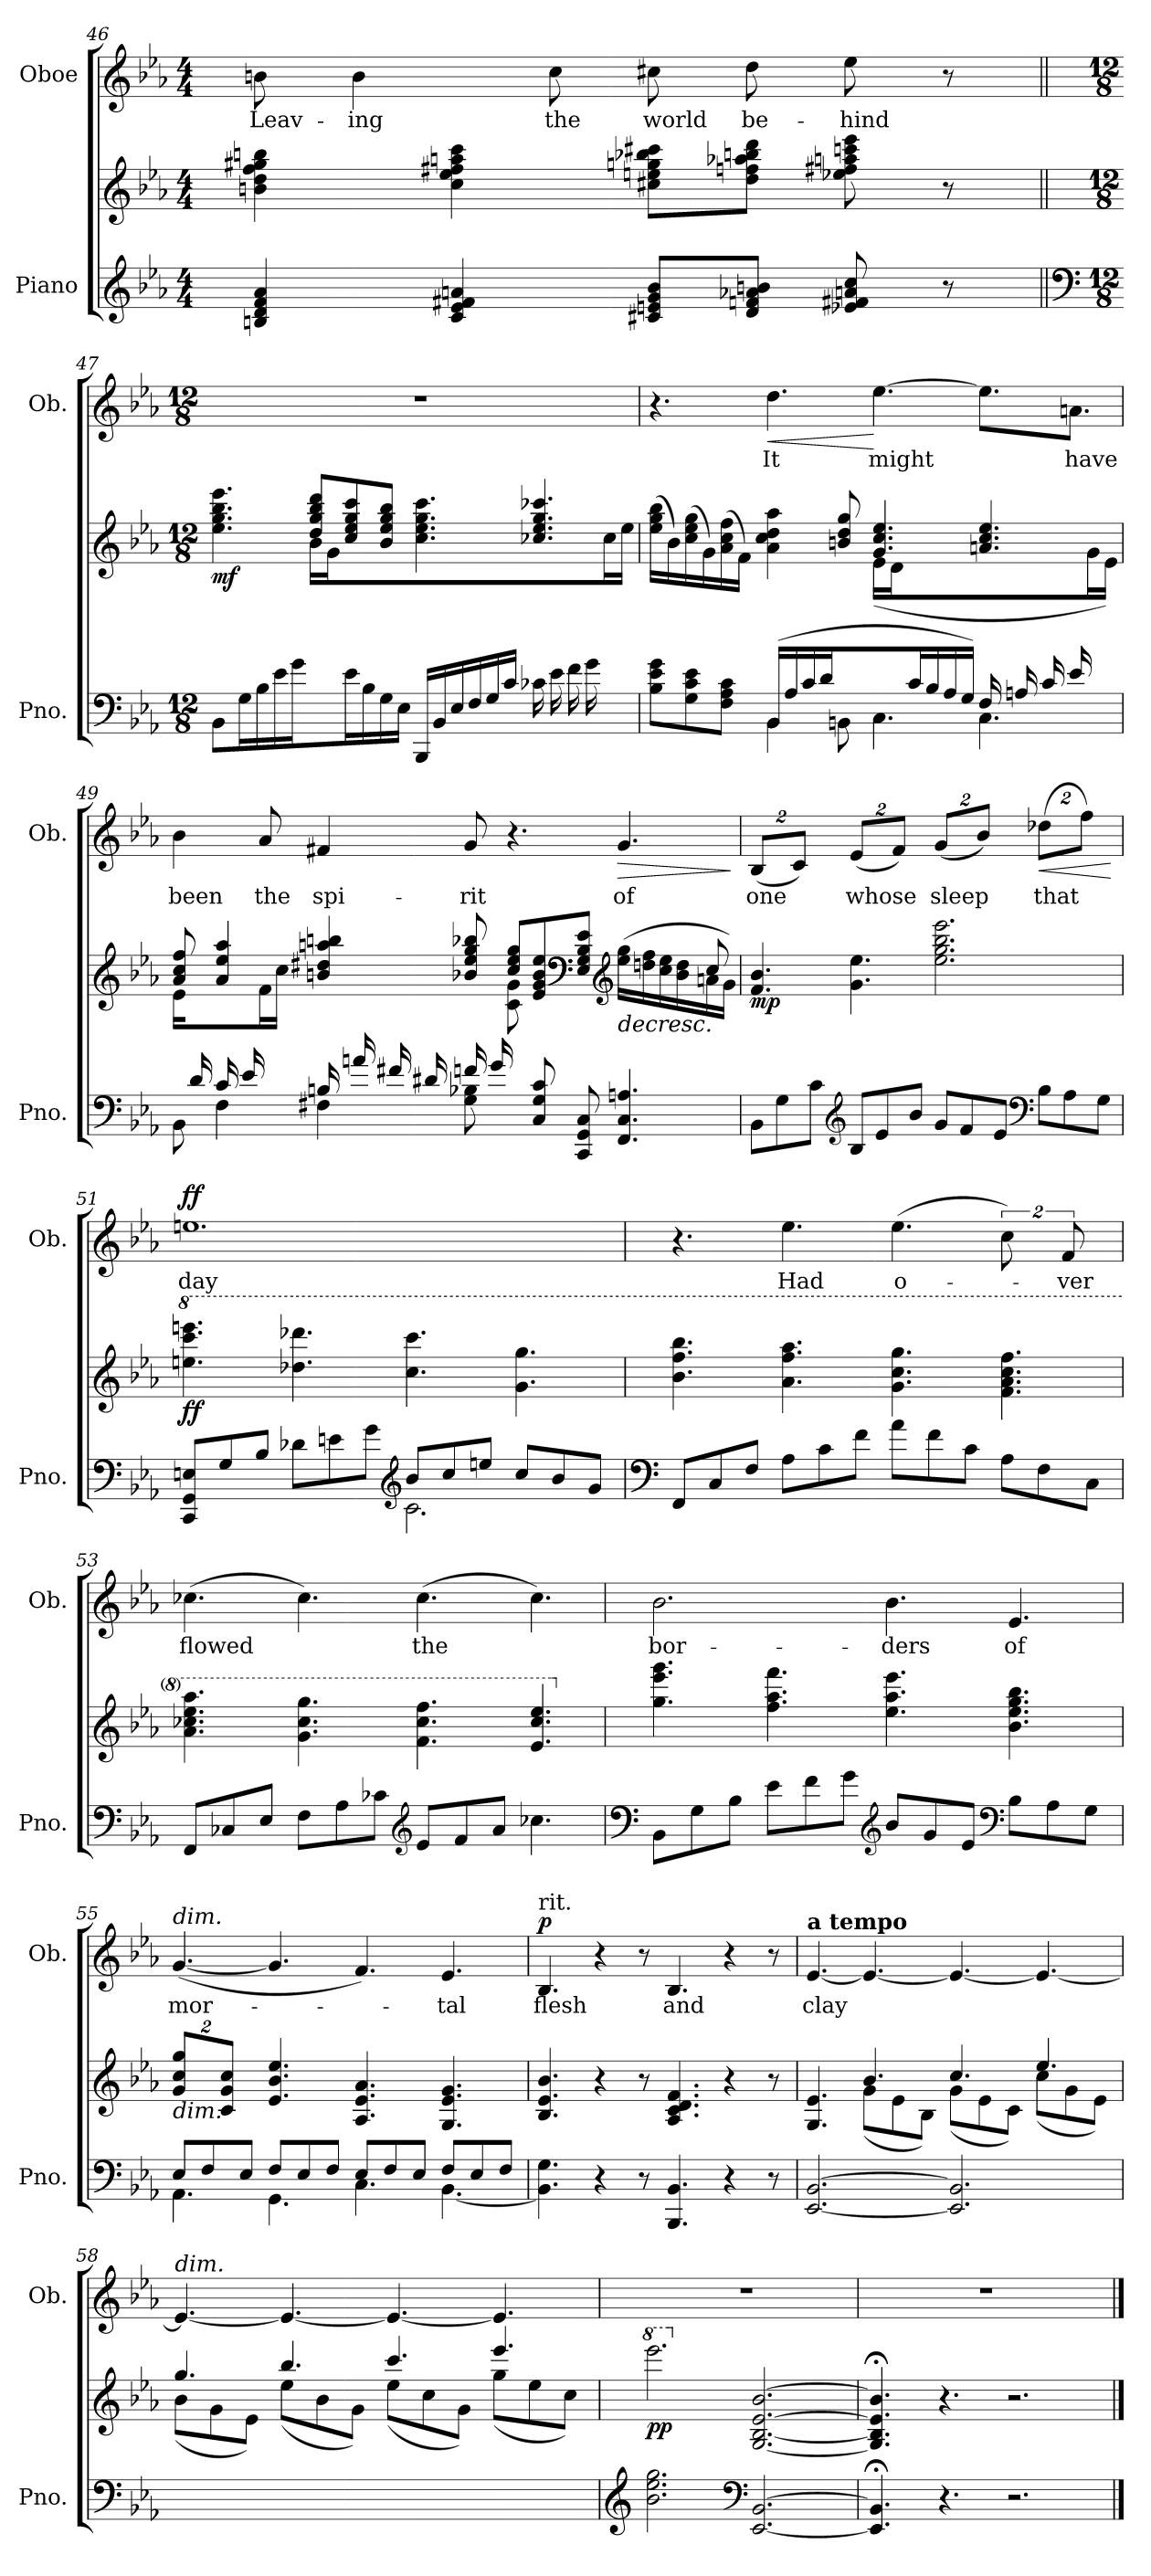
**kern	**kern	**dynam	**kern	**text	**dynam
*part2	*part2	*part2	*part1	*part1	*part1
*staff3	*staff2	*staff2/3	*staff1	*staff1	*staff1
*I"Piano	*	*	*I"Oboe	*	*
*I'Pno.	*	*	*I'Ob.	*	*
!!LO:PB:g=z
*clefG2	*clefG2	*	*clefG2	*	*
*k[b-e-a-]	*k[b-e-a-]	*	*k[b-e-a-]	*	*
*M4/4	*M4/4	*	*M4/4	*	*
=46	=46	=46	=46	=46	=46
!	!	!	!	!LO:LY:b	!
4Bn/ 4d/ 4f/ 4a-/	4bn\ 4dd\ 4ff\ 4gg#X\ 4bbn\	.	8bn\	Leav-	.
!	!	!	!	!LO:LY:b	!
.	.	.	4b\	-ing	.
4c/ 4e-/ 4f#X/ 4an/	4cc\ 4ee-\ 4ff#X\ 4aan\ 4ccc\	.	.	.	.
!	!	!	!	!LO:LY:b	!
.	.	.	8cc\	the	.
!	!	!	!	!LO:LY:b	!
8c#X/ 8en/ 8g/ 8b-/L	8cc#X\ 8een\ 8ggn\ 8bb-X\ 8ccc#X\L	.	8cc#X\	world	.
!	!	!	!	!LO:LY:b	!
8d/ 8fn/ 8a-X/ 8bn/J	8dd\ 8ffn\ 8aa-X\ 8bbn\ 8ddd\J	.	8dd\	be-	.
!	!	!	!	!LO:LY:b	!
8e-X/ 8f#X/ 8an/ 8cc/	8ee-X\ 8ff#X\ 8aan\ 8cccn\ 8eee-\	.	8ee-\	-hind	.
8r	8r	.	8r	.	.
!!LO:LB:g=z
=47||	=47||	=47||	=47||	=47||	=47||
*clefF4	*	*	*	*	*
*M12/8	*M12/8	*	*M12/8	*	*
*	*^	*	*	*	*
!	!	!	!LO:DY:b	!	!	!
8BB-\L	4.ee-\ 4.gg\ 4.bb-\ 4.eee-\	4.ryy	mf	1.r	.	.
16G\L	.	.	.	.	.	.
16B-\	.	.	.	.	.	.
16e-\	.	.	.	.	.	.
16g\JJ	.	.	.	.	.	.
8ryy	8dd/ 8gg/ 8bb-/ 8ddd/L	16b-\LL	.	.	.	.
.	.	16g\	.	.	.	.
16e-/	8cc/ 8ee-/ 8gg/ 8ccc/	2..ryy	.	.	.	.
16B-/	.	.	.	.	.	.
16G/	8b-/ 8ee-/ 8gg/ 8bb-/J	.	.	.	.	.
16E-/JJ	.	.	.	.	.	.
16BBB-/LL	4.cc\ 4.ee-\ 4.gg\ 4.ccc\	.	.	.	.	.
16BB-/	.	.	.	.	.	.
16E-/	.	.	.	.	.	.
16F/	.	.	.	.	.	.
16G/	.	.	.	.	.	.
16c/JJ	.	.	.	.	.	.
(16c-X\LL	4.cc-X/ 4.ee-/ 4.gg/ 4.ccc-X/	.	.	.	.	.
16e-\	.	.	.	.	.	.
16f\	.	.	.	.	.	.
16g\	.	.	.	.	.	.
8ryy	.	16cc-\	.	.	.	.
.	.	16ee-\JJ)	.	.	.	.
!!LO:LB:g=z
=48	=48	=48	=48	=48	=48	=48
*^	*	*	*	*	*	*
8B-\ 8e-\ 8g\L	4.ryy	(16ee-\ 16gg\ 16bb-\LL	8ryy	.	4.r	.	.
.	.	16b-\)	.	.	.	.	.
*	*	*v	*v	*	*	*	*
8G\ 8c\ 8e-\	.	(16cc\ 16ee-\ 16gg\	.	.	.	.
.	.	16g\)	.	.	.	.
8F\ 8A-\ 8c\J	.	(16a-\ 16cc\ 16ff\	.	.	.	.
.	.	16f\JJ)	.	.	.	.
!	!	!	!	!	!LO:LY:b	!LO:HP:b
(<16BB-/LL	4BB-\	4a-\ 4cc\ 4dd\ 4aa-\	.	4.dd\	It	<
16A-/	.	.	.	.	.	.
16c/	.	.	.	.	.	.
16d/	.	.	.	.	.	.
*	*	*^	*	*	*	*
4ryy	8BBn\	8bn/ 8dd/ 8gg/	16g\	.	.	.	.
.	.	.	16f\JJ)	.	.	.	.
!	!	!	!	!	!	!LO:LY:b	!
.	4.C\	4.g/ 4.cc/ 4.ee-/	(<16e-\LL	.	[4.ee-\	might	[
.	.	.	16d\	.	.	.	.
16c/	.	.	2ryy	.	.	.	.
16B-/	.	.	.	.	.	.	.
16A-/	.	.	.	.	.	.	.
16G/JJ)	.	.	.	.	.	.	.
(16F/LL	4.C\	4.an/ 4.cc/ 4.ee-/	.	.	8.ee-\L]	.	.
16An/	.	.	.	.	.	.	.
16c/	.	.	.	.	.	.	.
!	!	!	!	!	!	!LO:LY:b	!
16e-/	.	.	.	.	8.an\J	have	.
8ryy	.	.	16g\	.	.	.	.
.	.	.	16e-\JJ)	.	.	.	.
!!LO:PB:g=z
=49	=49	=49	=49	=49	=49	=49	=49
*	*	*	*^	*	*	*	*
!	!	!	!	!	!	!	!LO:LY:b	!
16ryy	8BB-\	8a-/ 8cc/ 8ff/	4.ryy	16e-\LL	.	4b-\	been	.
16d/	.	.	.	8.ryy	.	.	.	.
16c/	4F\	4a-/ 4ee-/ 4aa-/	.	.	.	.	.	.
16e-/	.	.	.	.	.	.	.	.
!	!	!	!	!	!	!	!LO:LY:b	!
8ryy	.	.	.	16f\	.	8a-/	the	.
.	.	.	.	16cc\JJ	.	.	.	.
!	!	!	!	!	!	!	!LO:LY:b	!
16Bn/LL	4F#X\	4bn/ 4dd#X/ 4aan/ 4bbn/	16ryy@	4.ryy	.	4f#X/	spi-	.
16an/	.	.	16ryy@	.	.	.	.	.
16f#X/	.	.	16ryy@	.	.	.	.	.
16d#X/	.	.	16ryy@	.	.	.	.	.
!	!	!	!	!	!	!	!LO:LY:b	!
16fn/	8G\ 8B-X\	8b-X/ 8ee-/ 8gg/ 8bb-X/	16ryy@	.	.	8g/	-rit	.
16g/JJ	.	.	16ryy@	.	.	.	.	.
8ryy	2.ryy	8cc/ 8ee-/ 8gg/L	8ryy@	8c\ 8g\L	.	4.r	.	.
8C/ 8G/ 8c/	.	8e-/ 8g/ 8b-/ 8ee-/	8ryy@	2ryy	.	.	.	.
*	*	*clefF4	*	*	*	*	*	*
8CC/ 8GG/ 8C/J	.	8E-/ 8G/ 8B-/ 8e-/J	8ryy@	.	.	.	.	.
*	*	*clefG2	*	*	*	*	*	*
!	!	!	!	!	!LO:HP:b	!	!LO:LY:b	!LO:HP:b
4.FF/ 4.C/ 4.An/	.	(16ee-\ 16gg\LL	16ryy@	.	>	4.g/	of	>
.	.	16ddn\ 16ff\	16ryy@	.	.	.	.	.
.	.	16cc\ 16ee-\	16ryy@	.	.	.	.	.
.	.	16b-\ 16dd\	16ryy@	.	.	.	.	.
.	.	16an\	8cc/	8ryy	.	.	.	.
.	.	16g\JJ)	.	.	.	.	.	.
*v	*v	*	*	*	*	*	*	*
*	*v	*v	*v	*	*	*	*
.	.	.	.	.	]
!!LO:LB:g=z
=50	=50	=50	=50	=50	=50
*	*	*	*Xbrackettup	*	*
!	!	!LO:DY:b	!	!LO:LY:b	!
8BB-\L	4.f/ 4.b-/	mp	(16%3B-/L	one	.
8G\	.	.	.	.	.
.	.	.	16%3c/J)	.	.
8c\J	.	.	.	.	.
*clefG2	*	*	*	*	*
!	!	!	!	!LO:LY:b	!
8B-/L	4.g\ 4.ee-\	.	(16%3e-/L	whose	.
8e-/	.	.	.	.	.
.	.	.	16%3f/J)	.	.
8b-/J	.	.	.	.	.
!	!	!	!	!LO:LY:b	!
8g/L	2.ee-\ 2.gg\ 2.bb-\ 2.eee-\	.	(16%3g/L	sleep	.
8f/	.	.	.	.	.
.	.	.	16%3b-/J)	.	.
8e-/J	.	.	.	.	.
*clefF4	*	*	*	*	*
!	!	!	!	!LO:LY:b	!LO:HP:b
8B-\L	.	.	(16%3dd-X\L	that	<
8A-\	.	.	.	.	.
.	.	.	16%3ff\J)	.	.
8G\J	.	.	.	.	.
.	.	]	.	.	[
=51	=51	=51	=51	=51	=51
*^	*	*	*	*	*
*	*	*8va	*	*	*	*
!	!	!	!LO:DY:b	!	!LO:LY:b	!LO:DY:a
8CC/ 8GG/ 8En/L	2.ryy	4.eeen\ 4.cccc\ 4.eeeen\	ff	1.een	day	ff
8G/	.	.	.	.	.	.
8B-/J	.	.	.	.	.	.
8d-X\L	.	4.ddd-X\ 4.dddd-X\	.	.	.	.
8en\	.	.	.	.	.	.
8g\J	.	.	.	.	.	.
*clefG2	*	*	*	*	*	*
8b-/L	2.c\	4.ccc\ 4.cccc\	.	.	.	.
8cc/	.	.	.	.	.	.
8een/J	.	.	.	.	.	.
8cc/L	.	4.gg\ 4.ggg\	.	.	.	.
8b-/	.	.	.	.	.	.
8g/J	.	.	.	.	.	.
*v	*v	*	*	*	*	*
!!LO:LB:g=z
=52	=52	=52	=52	=52	=52
*clefF4	*	*	*	*	*
8FF/L	4.bb-\ 4.fff\ 4.bbb-\	.	4.r	.	.
8C/	.	.	.	.	.
8F/J	.	.	.	.	.
!	!	!	!	!LO:LY:b	!
8A-\L	4.aa-\ 4.fff\ 4.aaa-\	.	4.ee-\	Had	.
8c\	.	.	.	.	.
8f\J	.	.	.	.	.
!	!	!	!	!LO:LY:b	!
8a-\L	4.gg\ 4.ccc\ 4.ggg\	.	(4.ee-\	o-	.
8f\	.	.	.	.	.
8c\J	.	.	.	.	.
*	*	*	*brackettup	*	*
8A-\L	4.ff\ 4.aa-\ 4.ccc\ 4.fff\	.	16%3cc\)	.	.
8F\	.	.	.	.	.
!	!	!	!	!LO:LY:b	!
.	.	.	16%3f/	-ver	.
8C\J	.	.	.	.	.
=53	=53	=53	=53	=53	=53
!	!	!	!	!LO:LY:b	!
8FF/L	4.aa-\ 4.ccc-X\ 4.eee-\ 4.aaa-\	.	(4.cc-X\	flowed	.
8C-X/	.	.	.	.	.
8E-/J	.	.	.	.	.
8F\L	4.gg\ 4.ccc-\ 4.ggg\	.	4.cc-\)	.	.
8A-\	.	.	.	.	.
8c-X\J	.	.	.	.	.
*clefG2	*	*	*	*	*
!	!	!	!	!LO:LY:b	!
8e-/L	4.ff\ 4.ccc-\ 4.fff\	.	(4.cc-\	the	.
8f/	.	.	.	.	.
8a-/J	.	.	.	.	.
4.cc-X\	4.ee-/ 4.ccc-/ 4.eee-/	.	4.cc-\)	.	.
!!LO:PB:g=z
=54	=54	=54	=54	=54	=54
*clefF4	*	*	*	*	*
*	*X8va	*	*	*	*
!	!	!	!	!LO:LY:b	!
8BB-\L	4.gg\ 4.eee-\ 4.ggg\	.	2.b-\	bor-	.
8G\	.	.	.	.	.
8B-\J	.	.	.	.	.
8e-\L	4.ff\ 4.aa-\ 4.fff\	.	.	.	.
8f\	.	.	.	.	.
8g\J	.	.	.	.	.
*clefG2	*	*	*	*	*
!	!	!	!	!LO:LY:b	!
8b-/L	4.ee-\ 4.aa-\ 4.eee-\	.	4.b-\	-ders	.
8g/	.	.	.	.	.
8e-/J	.	.	.	.	.
*clefF4	*	*	*	*	*
!	!	!	!	!LO:LY:b	!
8B-\L	4.b-\ 4.ee-\ 4.gg\ 4.bb-\	.	4.e-/	of	.
8A-\	.	.	.	.	.
8G\J	.	.	.	.	.
=55	=55	=55	=55	=55	=55
*^	*	*	*	*	*
*	*	*Xbrackettup	*	*	*	*
!	!	!	!	!LO:TX:a:i:t=dim.	!	!
!	!	!LO:TX:b:i:t=dim.	!	!	!	!
!	!	!	!	!	!LO:LY:b	!
8E-/L	4.AA-\	16%3g/ 16%3cc/ 16%3gg/L	.	(>[4.g/	mor-	.
8F/	.	.	.	.	.	.
.	.	16%3c/ 16%3g/ 16%3cc/J	.	.	.	.
8E-/J	.	.	.	.	.	.
8F/L	4.GG\	4.e-/ 4.b-/ 4.ee-/	.	4.g/]	.	.
8E-/	.	.	.	.	.	.
8F/J	.	.	.	.	.	.
8E-/L	4.C\	4.A-/ 4.e-/ 4.a-/	.	4.f/)	.	.
8F/	.	.	.	.	.	.
8E-/J	.	.	.	.	.	.
!	!	!	!	!	!LO:LY:b	!
8F/L	[4.BB-\	4.G/ 4.e-/ 4.g/	.	4.e-/	-tal	.
8E-/	.	.	.	.	.	.
8F/J	.	.	.	.	.	.
*v	*v	*	*	*	*	*
=56	=56	=56	=56	=56	=56
!	!	!	!LO:TX:a:t=rit.	!	!
!	!	!	!	!LO:LY:b	!LO:DY:a
4.BB-\] 4.G\	4.B-/ 4.e-/ 4.b-/	.	4.B-/	flesh	p
4r	4r	.	4r	.	.
8r	8r	.	8r	.	.
!	!	!	!	!LO:LY:b	!
4.BBB-/ 4.BB-/	4.A-/ 4.c/ 4.d/ 4.f/	.	4.B-/	and	.
4r	4r	.	4r	.	.
8r	8r	.	8r	.	.
!!LO:LB:g=z
=57	=57	=57	=57	=57	=57
*	*^	*	*	*	*
!	!	!	!	!LO:TX:a:B:t=a tempo	!	!
!	!	!	!	!	!LO:LY:b	!
[2.EE-/ [2.BB-/	4.G/ 4.e-/	4.ryy	.	[4.e-/	clay	.
.	4.b-/	(8g\L	.	4.e-/_	.	.
.	.	8e-\	.	.	.	.
.	.	8B-\J)	.	.	.	.
2.EE-/] 2.BB-/]	4.cc/	(8g\L	.	4.e-/_	.	.
.	.	8e-\	.	.	.	.
.	.	8c\J)	.	.	.	.
.	4.ee-/	(8cc\L	.	4.e-/_	.	.
.	.	8g\	.	.	.	.
.	.	8e-\J)	.	.	.	.
=58	=58	=58	=58	=58	=58	=58
!	!	!	!	!LO:TX:a:i:t=dim.	!	!
1.ryy	4.gg/	(8b-\L	.	4.e-/_	.	.
.	.	8g\	.	.	.	.
.	.	8e-\J)	.	.	.	.
.	4.bb-/	(8ee-\L	.	4.e-/_	.	.
.	.	8b-\	.	.	.	.
.	.	8g\J)	.	.	.	.
.	4.ccc/	(8ee-\L	.	4.e-/_	.	.
.	.	8cc\	.	.	.	.
.	.	8g\J)	.	.	.	.
.	4.eee-/	(8gg\L	.	4.e-/]	.	.
.	.	8ee-\	.	.	.	.
.	.	8cc\J)	.	.	.	.
*	*v	*v	*	*	*	*
=59	=59	=59	=59	=59	=59
*clefG2	*	*	*	*	*
*	*8va	*	*	*	*
*	*^	*	*	*	*
!	!	!	!LO:DY:b	!	!	!
*	*v	*v	*	*	*	*
2.b-\ 2.ee-\ 2.gg\	2.eeee-\	pp	1.r	.	.
*clefF4	*	*	*	*	*
*	*X8va	*	*	*	*
[2.EE-/ [2.BB-/	[2.G/ [2.B-/ [2.e-/ [2.b-/	.	.	.	.
=60	=60	=60	=60	=60	=60
4.EE-/];< 4.BB-/];<	4.G/];< 4.B-/];< 4.e-/];< 4.b-/];<	.	1.r	.	.
4.r	4.r	.	.	.	.
2.r	2.r	.	.	.	.
==	==	==	==	==	==
*-	*-	*-	*-	*-	*-
